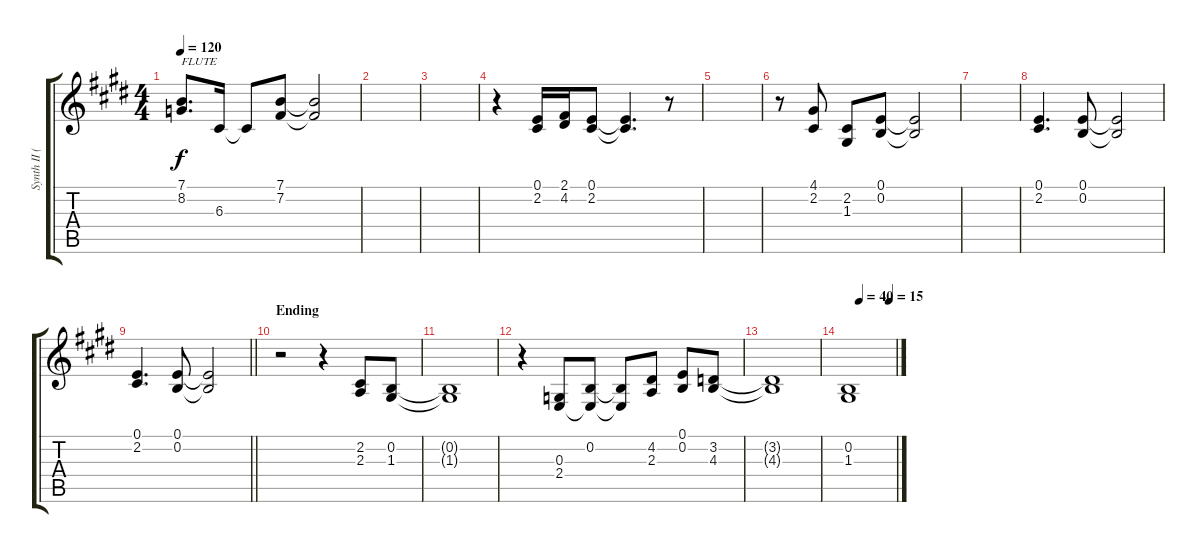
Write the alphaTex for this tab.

\track ("Synth II (Kotobuki Tsumugi)" "Synth II (") {instrument lead1square}
\staff {score tabs}
\tuning (E4 B3 G3 D3 A2 E2) {hide}
\ts (4 4)
\tempo 120
\clef g2
\ks e
(7.1 8.2).8{d txt "FLUTE" dy f} 6.3.16 6.3{t}.8 (7.1 7.2).8 (7.1{t} 7.2{t}).2 |
|
|
r.4 (0.1 2.2).16 (2.1 4.2).16 (0.1 2.2).8 (0.1{t} 2.2{t}).4{d} r.8 |
|
r.8 (4.1 2.2).8 (2.2 1.3).8 (0.1 0.2).8 (0.1{t} 0.2{t}).2 |
|
(0.1 2.2).4{d} (0.1 0.2).8 (0.1{t} 0.2{t}).2 |
\barLineRight lightlight
(0.1 2.2).4{d} (0.1 0.2).8 (0.1{t} 0.2{t}).2 |
\section ("" "Ending")
r.2 r.4 (2.2 2.3).8 (0.2 1.3).8 |
(0.2{t} 1.3{t}).1 |
r.4 (0.3 2.4).8 (0.2 2.4{t}).8 (0.2{t} 2.4{t}).8 (4.2 2.3).8 (0.1 0.2).8 (3.2 4.3).8 |
(3.2{t} 4.3{t}).1 |
\tempo (40 0.25)
\tempo (15 0.875)
(0.2 1.3).1
